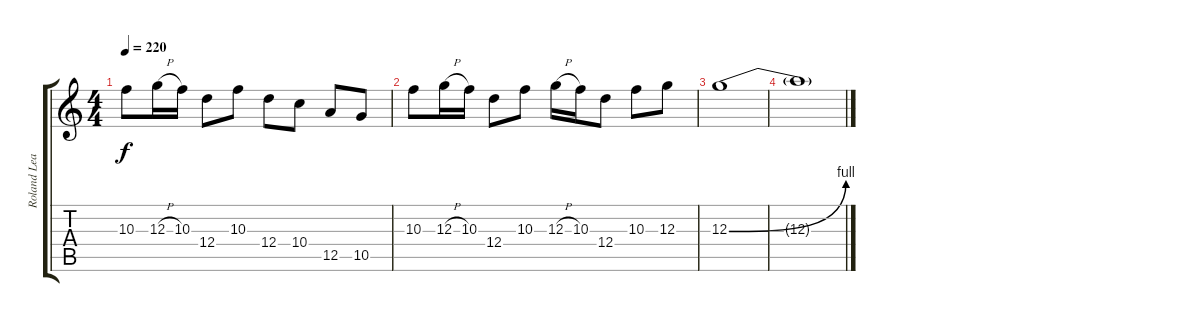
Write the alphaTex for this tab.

\track ("Roland Lead" "Roland Lea") {instrument distortionguitar}
\staff {score tabs}
\tuning (E4 B3 G3 D3 A2 E2) {hide}
\ts (4 4)
\tempo 220
\clef g2
\ks c
10.3.8{dy f} 12.3{h}.16 10.3.16 12.4.8 10.3.8 12.4.8 10.4.8 12.5.8 10.5.8 |
10.3.8 12.3{h}.16 10.3.16 12.4.8 10.3.8 12.3{h}.16 10.3.16 12.4.8 10.3.8 12.3.8 |
12.3{be (bend 0 0 60 4)}.1 |
12.3{t}.1
